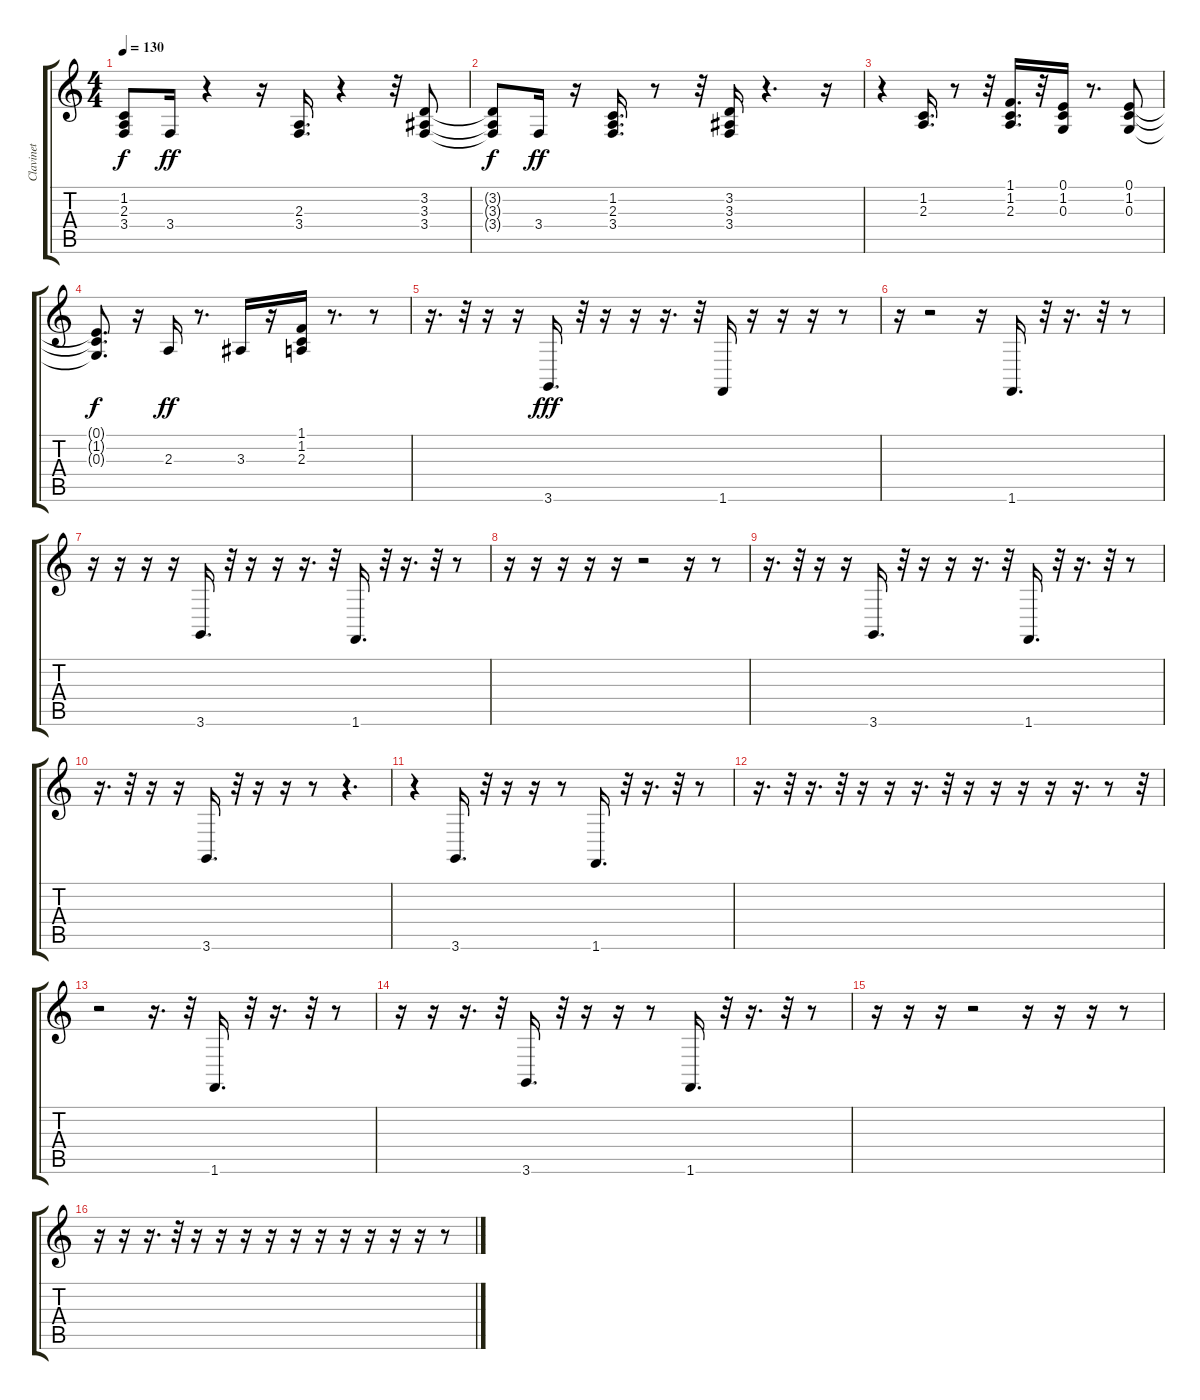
\track ("Clavinet            " "Clavinet  ") {instrument clavinet}
\staff {score tabs}
\tuning (E4 B3 G3 D3 A2 E2) {hide}
\ts (4 4)
\tempo 130
\clef g2
\ks c
(1.2{t} 2.3{t} 3.4{t}).8{dy f} 3.4.16{dy ff} r.4 r.16 (2.3 3.4).16{d} r.4 r.32 (3.2 3.3 3.4).8 |
(3.2{t} 3.3{t} 3.4{t}).8{dy f} 3.4.16{dy ff} r.16 (1.2 2.3 3.4).16{d} r.8 r.32 (3.2 3.3 3.4).16 r.4{d} r.16 |
r.4 (1.2 2.3).16{d} r.8 r.32 (1.1 1.2 2.3).16{d} r.32 (0.1 1.2 0.3).16 r.8{d} (0.1 1.2 0.3).8 |
(0.1{t} 1.2{t} 0.3{t}).8{d dy f} r.16 2.3.16{dy ff} r.8{d} 3.3.16 r.16 (1.1 1.2 2.3).16 r.8{d} r.8 |
r.16{d} r.32 r.16 r.16 3.6.16{d dy fff} r.32 r.16 r.16 r.16{d} r.32 1.6.16 r.16 r.16 r.16 r.8 |
r.16 r.2 r.16 1.6.16{d} r.32 r.16{d} r.32 r.8 |
r.16 r.16 r.16 r.16 3.6.16{d} r.32 r.16 r.16 r.16{d} r.32 1.6.16{d} r.32 r.16{d} r.32 r.8 |
r.16 r.16 r.16 r.16 r.16 r.2 r.16 r.8 |
r.16{d} r.32 r.16 r.16 3.6.16{d} r.32 r.16 r.16 r.16{d} r.32 1.6.16{d} r.32 r.16{d} r.32 r.8 |
r.16{d} r.32 r.16 r.16 3.6.16{d} r.32 r.16 r.16 r.8 r.4{d} |
r.4 3.6.16{d} r.32 r.16 r.16 r.8 1.6.16{d} r.32 r.16{d} r.32 r.8 |
r.16{d} r.32 r.16{d} r.32 r.16 r.16 r.16{d} r.32 r.16 r.16 r.16 r.16 r.16{d} r.8 r.32 |
r.2 r.16{d} r.32 1.6.16{d} r.32 r.16{d} r.32 r.8 |
r.16 r.16 r.16{d} r.32 3.6.16{d} r.32 r.16 r.16 r.8 1.6.16{d} r.32 r.16{d} r.32 r.8 |
r.16 r.16 r.16 r.2 r.16 r.16 r.16 r.8 |
r.16 r.16 r.16{d} r.32 r.16 r.16 r.16 r.16 r.16 r.16 r.16 r.16 r.16 r.16 r.8
